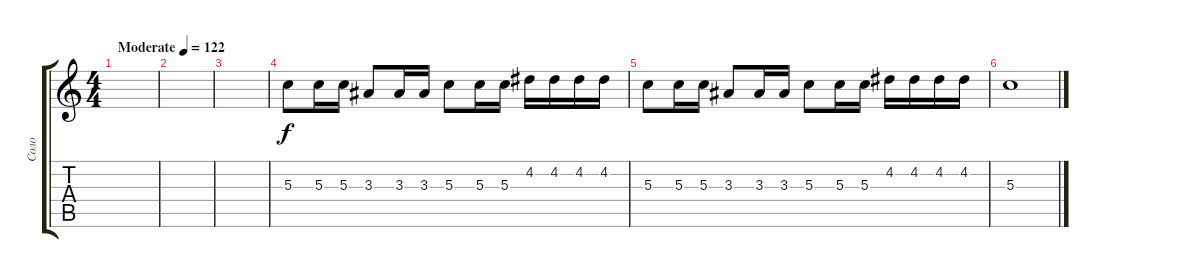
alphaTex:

\track ("Соло" "Соло") {instrument distortionguitar}
\staff {score tabs}
\tuning (E4 B3 G3 D3 A2 E2) {hide}
\ts (4 4)
\tempo (122 "Moderate")
\clef g2
\ks c
|
|
|
5.3.8 5.3.16 5.3.16 3.3.8 3.3.16 3.3.16 5.3.8 5.3.16 5.3.16 4.2.16 4.2.16 4.2.16 4.2.16 |
5.3.8 5.3.16 5.3.16 3.3.8 3.3.16 3.3.16 5.3.8 5.3.16 5.3.16 4.2.16 4.2.16 4.2.16 4.2.16 |
5.3.1
